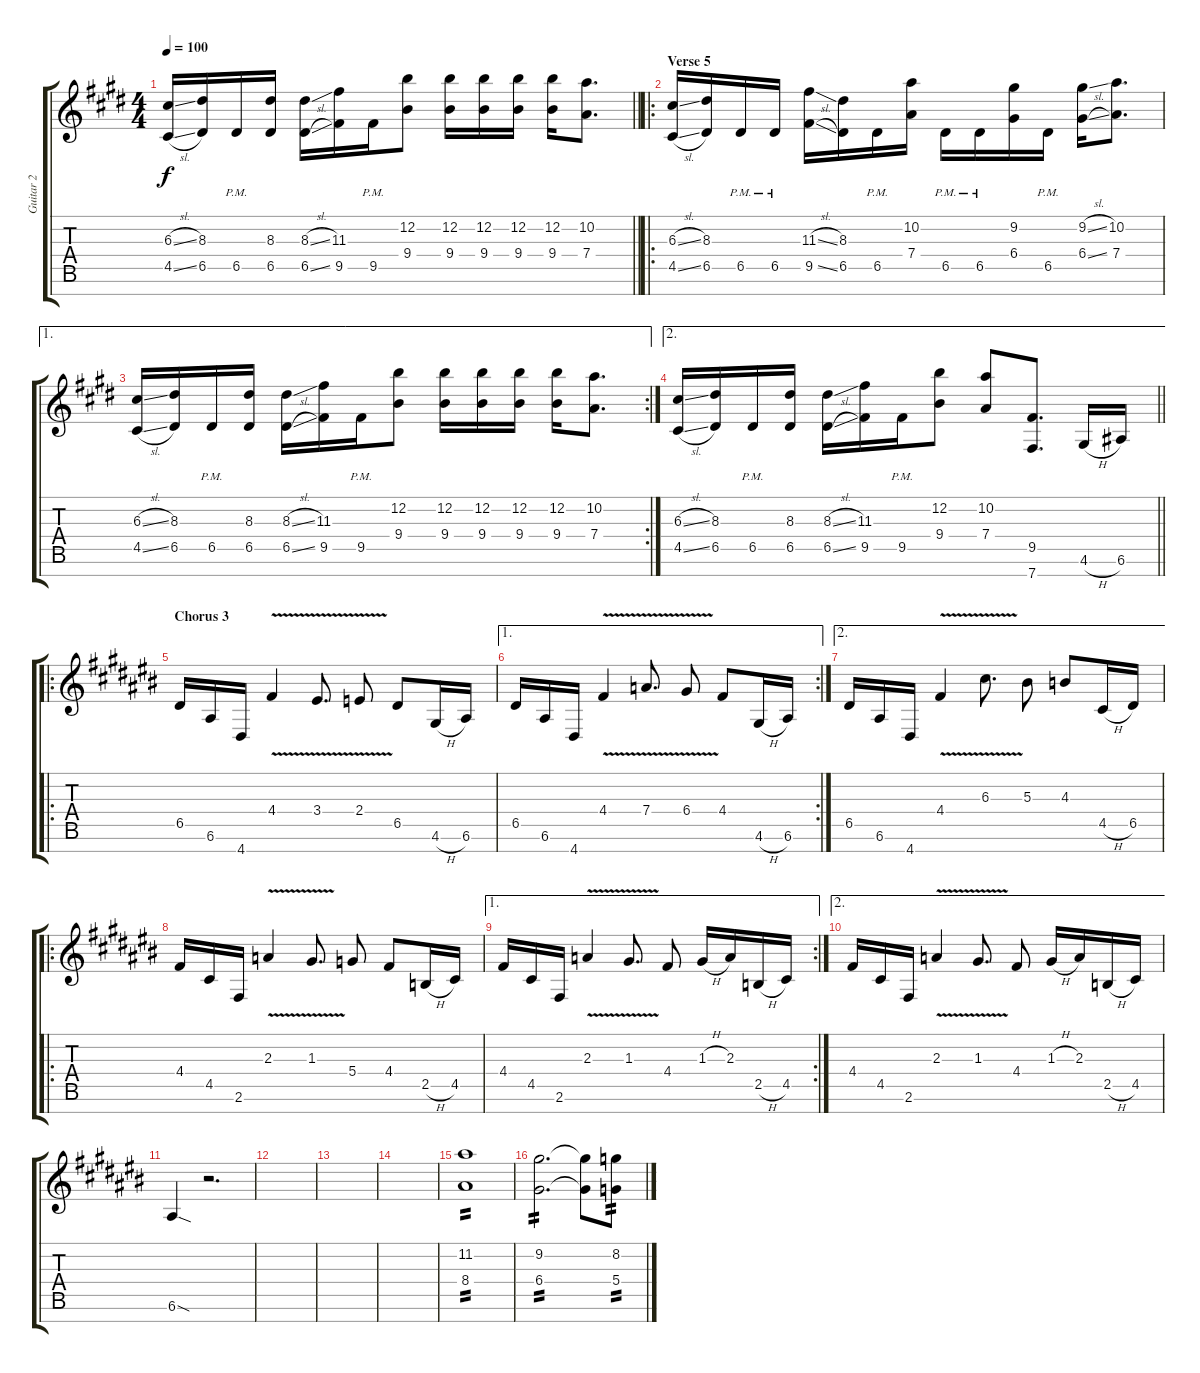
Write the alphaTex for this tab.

\track ("Guitar 2" "Guitar 2") {instrument distortionguitar}
\staff {score tabs}
\tuning (E4 B3 G3 D3 A2 E2 B1) {hide}
\ts (4 4)
\tempo 100
\clef g2
\barLineRight lightlight
\ks e
(6.3{sl} 4.5{sl}).16{dy f} (8.3 6.5).16 6.5{pm}.16 (8.3 6.5).16 (8.3{sl} 6.5{sl}).16 (11.3 9.5).16 9.5{pm}.16 (12.2 9.4).8 (12.2 9.4).16 (12.2 9.4).16 (12.2 9.4).16 (12.2 9.4).16 (10.2 7.4).8{d} |
\ro
\section ("" "Verse 5")
(6.3{sl} 4.5{sl}).16 (8.3 6.5).16 6.5{pm}.16 6.5{pm}.16 (11.3{sl} 9.5{sl}).16 (8.3 6.5).16 6.5{pm}.16 (10.2 7.4).16 6.5{pm}.16 6.5{pm}.16 (9.2 6.4).16 6.5{pm}.16 (9.2{sl} 6.4{sl}).16 (10.2 7.4).8{d} |
\ae 1
\rc 2
(6.3{sl} 4.5{sl}).16 (8.3 6.5).16 6.5{pm}.16 (8.3 6.5).16 (8.3{sl} 6.5{sl}).16 (11.3 9.5).16 9.5{pm}.16 (12.2 9.4).8 (12.2 9.4).16 (12.2 9.4).16 (12.2 9.4).16 (12.2 9.4).16 (10.2 7.4).8{d} |
\ae 2
\barLineRight lightlight
(6.3{sl} 4.5{sl}).16 (8.3 6.5).16 6.5{pm}.16 (8.3 6.5).16 (8.3{sl} 6.5{sl}).16 (11.3 9.5).16 9.5{pm}.16 (12.2 9.4).8 (10.2 7.4).8 (9.5 7.7).8{d} 4.6{h}.16 6.6.16 |
\ro
\section ("" "Chorus 3")
\ks c#
6.5.16 6.6.16 4.7.16 4.4{v}.4 3.4{v}.8{d} 2.4{v}.8 6.5.8 4.6{h}.16 6.6.16 |
\ae 1
\rc 2
6.5.16 6.6.16 4.7.16 4.4{v}.4 7.4{v}.8{d} 6.4{v}.8 4.4.8 4.6{h}.16 6.6.16 |
\ae 2
6.5.16 6.6.16 4.7.16 4.4{v}.4 6.3{v}.8{d} 5.3.8 4.3.8 4.5{h}.16 6.5.16 |
\ro
4.4.16 4.5.16 2.6.16 2.3{v}.4 1.3{v}.8{d} 5.4.8 4.4.8 2.5{h}.16 4.5.16 |
\ae 1
\rc 2
4.4.16 4.5.16 2.6.16 2.3{v}.4 1.3{v}.8{d} 4.4.8 1.3{h}.16 2.3.16 2.5{h}.16 4.5.16 |
\ae 2
4.4.16 4.5.16 2.6.16 2.3{v}.4 1.3{v}.8{d} 4.4.8 1.3{h}.16 2.3.16 2.5{h}.16 4.5.16 |
6.6{sod}.4 r.2{d} |
|
|
|
(11.2 8.4).1{tp 2} |
(9.2 6.4).2{d tp 2} (9.2{t} 6.4{t}).8 (8.2 5.4).8{tp 2}
